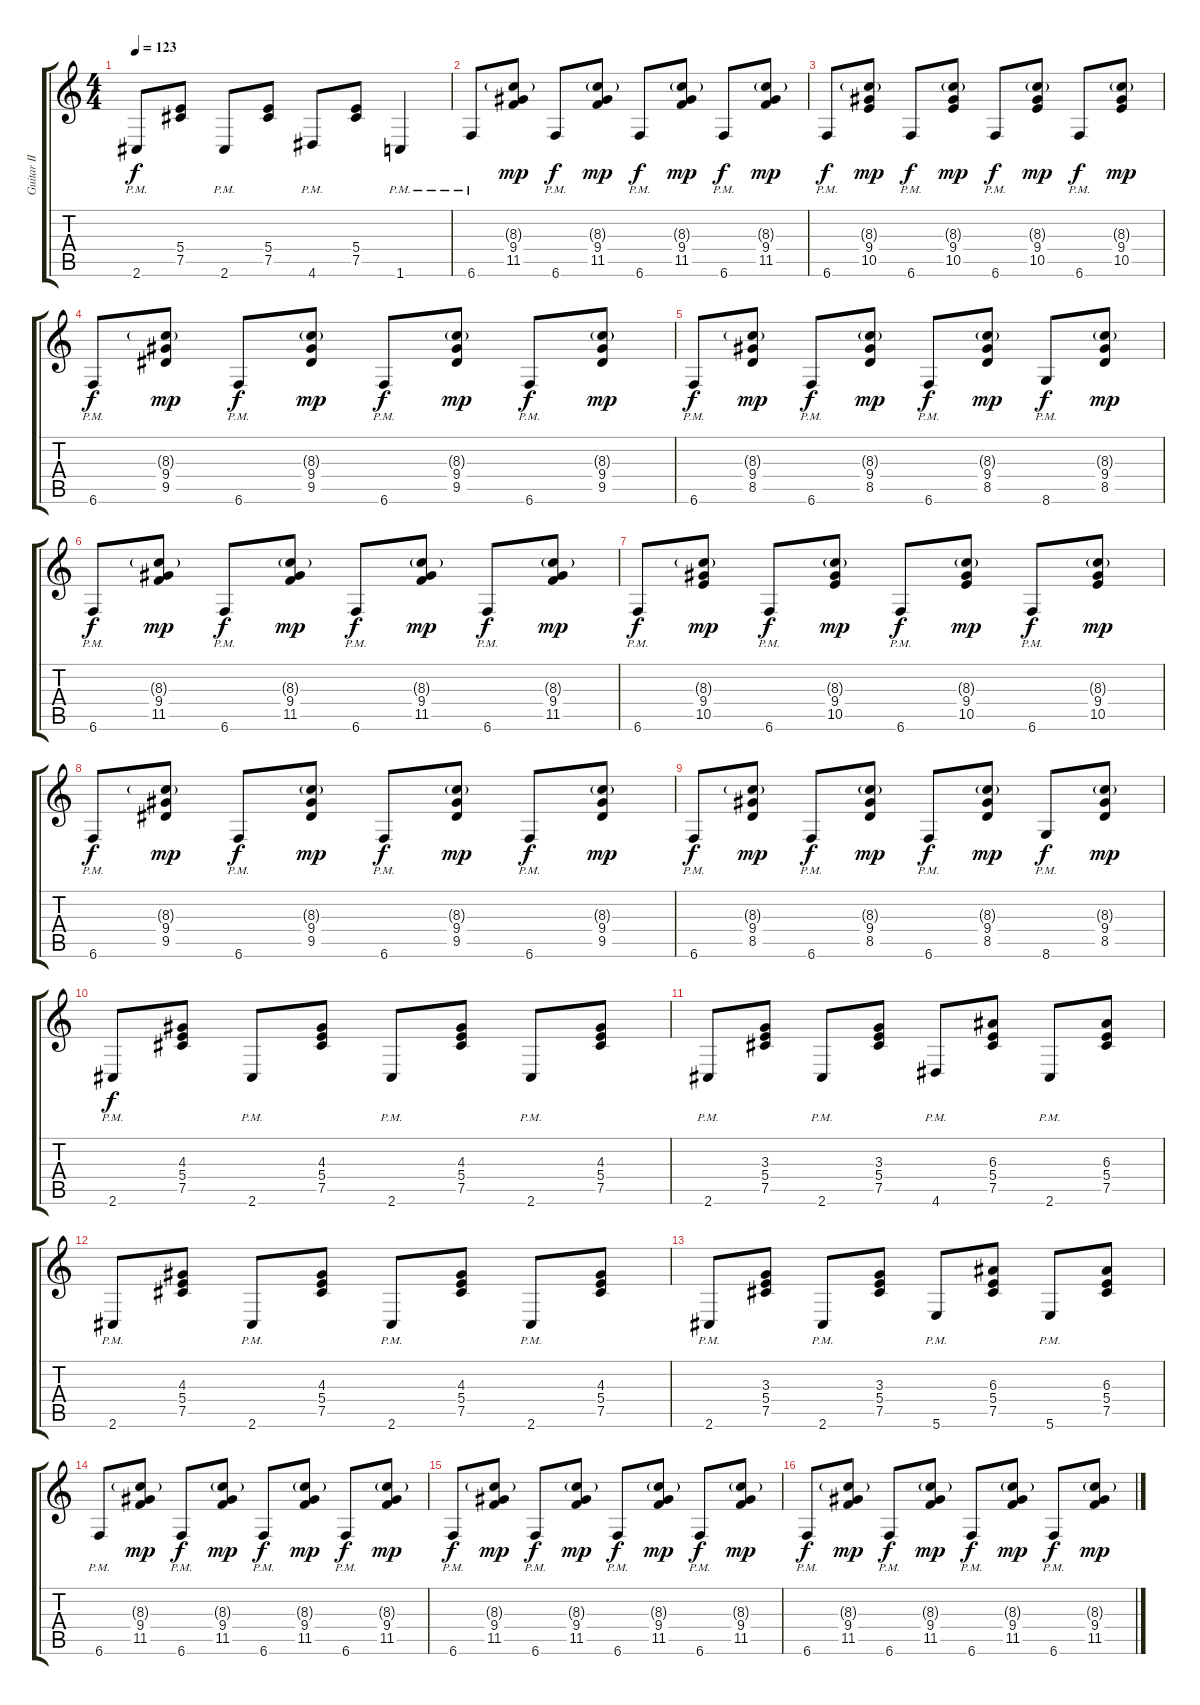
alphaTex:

\track ("Guitar II" "Guitar II") {instrument distortionguitar}
\staff {score tabs}
\tuning (Db4 Ab3 E3 B2 Gb2 B1) {hide}
\ts (4 4)
\tempo 123
\clef g2
\ks c
2.6{pm}.8{dy f} (5.4 7.5).8 2.6{pm}.8 (5.4 7.5).8 4.6{pm}.8 (5.4 7.5).8 1.6{pm}.4 |
6.6{pm}.8 (8.3{g} 9.4 11.5).8{dy mp} 6.6{pm}.8{dy f} (8.3{g} 9.4 11.5).8{dy mp} 6.6{pm}.8{dy f} (8.3{g} 9.4 11.5).8{dy mp} 6.6{pm}.8{dy f} (8.3{g} 9.4 11.5).8{dy mp} |
6.6{pm}.8{dy f} (8.3{g} 9.4 10.5).8{dy mp} 6.6{pm}.8{dy f} (8.3{g} 9.4 10.5).8{dy mp} 6.6{pm}.8{dy f} (8.3{g} 9.4 10.5).8{dy mp} 6.6{pm}.8{dy f} (8.3{g} 9.4 10.5).8{dy mp} |
6.6{pm}.8{dy f} (8.3{g} 9.4 9.5).8{dy mp} 6.6{pm}.8{dy f} (8.3{g} 9.4 9.5).8{dy mp} 6.6{pm}.8{dy f} (8.3{g} 9.4 9.5).8{dy mp} 6.6{pm}.8{dy f} (8.3{g} 9.4 9.5).8{dy mp} |
6.6{pm}.8{dy f} (8.3{g} 9.4 8.5).8{dy mp} 6.6{pm}.8{dy f} (8.3{g} 9.4 8.5).8{dy mp} 6.6{pm}.8{dy f} (8.3{g} 9.4 8.5).8{dy mp} 8.6{pm}.8{dy f} (8.3{g} 9.4 8.5).8{dy mp} |
6.6{pm}.8{dy f} (8.3{g} 9.4 11.5).8{dy mp} 6.6{pm}.8{dy f} (8.3{g} 9.4 11.5).8{dy mp} 6.6{pm}.8{dy f} (8.3{g} 9.4 11.5).8{dy mp} 6.6{pm}.8{dy f} (8.3{g} 9.4 11.5).8{dy mp} |
6.6{pm}.8{dy f} (8.3{g} 9.4 10.5).8{dy mp} 6.6{pm}.8{dy f} (8.3{g} 9.4 10.5).8{dy mp} 6.6{pm}.8{dy f} (8.3{g} 9.4 10.5).8{dy mp} 6.6{pm}.8{dy f} (8.3{g} 9.4 10.5).8{dy mp} |
6.6{pm}.8{dy f} (8.3{g} 9.4 9.5).8{dy mp} 6.6{pm}.8{dy f} (8.3{g} 9.4 9.5).8{dy mp} 6.6{pm}.8{dy f} (8.3{g} 9.4 9.5).8{dy mp} 6.6{pm}.8{dy f} (8.3{g} 9.4 9.5).8{dy mp} |
6.6{pm}.8{dy f} (8.3{g} 9.4 8.5).8{dy mp} 6.6{pm}.8{dy f} (8.3{g} 9.4 8.5).8{dy mp} 6.6{pm}.8{dy f} (8.3{g} 9.4 8.5).8{dy mp} 8.6{pm}.8{dy f} (8.3{g} 9.4 8.5).8{dy mp} |
2.6{pm}.8{dy f} (4.3 5.4 7.5).8 2.6{pm}.8 (4.3 5.4 7.5).8 2.6{pm}.8 (4.3 5.4 7.5).8 2.6{pm}.8 (4.3 5.4 7.5).8 |
2.6{pm}.8 (3.3 5.4 7.5).8 2.6{pm}.8 (3.3 5.4 7.5).8 4.6{pm}.8 (6.3 5.4 7.5).8 2.6{pm}.8 (6.3 5.4 7.5).8 |
2.6{pm}.8 (4.3 5.4 7.5).8 2.6{pm}.8 (4.3 5.4 7.5).8 2.6{pm}.8 (4.3 5.4 7.5).8 2.6{pm}.8 (4.3 5.4 7.5).8 |
2.6{pm}.8 (3.3 5.4 7.5).8 2.6{pm}.8 (3.3 5.4 7.5).8 5.6{pm}.8 (6.3 5.4 7.5).8 5.6{pm}.8 (6.3 5.4 7.5).8 |
6.6{pm}.8 (8.3{g} 9.4 11.5).8{dy mp} 6.6{pm}.8{dy f} (8.3{g} 9.4 11.5).8{dy mp} 6.6{pm}.8{dy f} (8.3{g} 9.4 11.5).8{dy mp} 6.6{pm}.8{dy f} (8.3{g} 9.4 11.5).8{dy mp} |
6.6{pm}.8{dy f} (8.3{g} 9.4 11.5).8{dy mp} 6.6{pm}.8{dy f} (8.3{g} 9.4 11.5).8{dy mp} 6.6{pm}.8{dy f} (8.3{g} 9.4 11.5).8{dy mp} 6.6{pm}.8{dy f} (8.3{g} 9.4 11.5).8{dy mp} |
6.6{pm}.8{dy f} (8.3{g} 9.4 11.5).8{dy mp} 6.6{pm}.8{dy f} (8.3{g} 9.4 11.5).8{dy mp} 6.6{pm}.8{dy f} (8.3{g} 9.4 11.5).8{dy mp} 6.6{pm}.8{dy f} (8.3{g} 9.4 11.5).8{dy mp}
